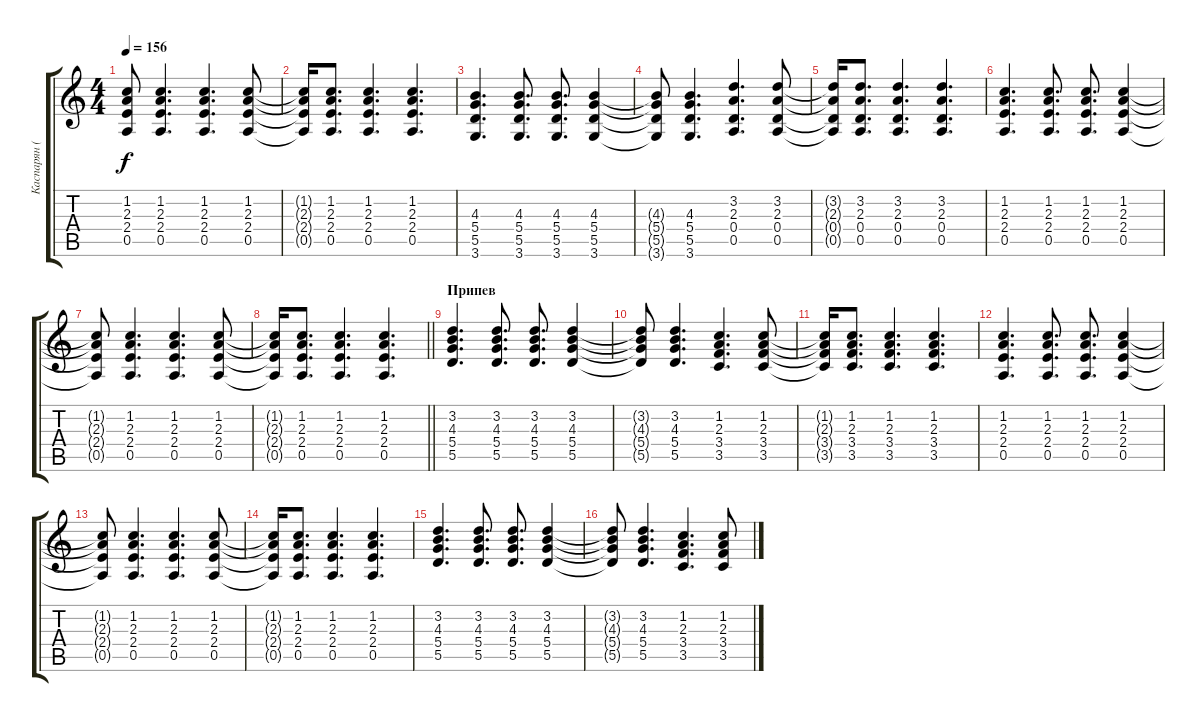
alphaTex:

\track ("Каспарян (Ритм)" "Каспарян (") {instrument acousticguitarnylon}
\staff {score tabs}
\tuning (E4 B3 G3 D3 A2 E2) {hide}
\ts (4 4)
\tempo 156
\clef g2
\ks c
(1.2{t} 2.3{t} 2.4{t} 0.5{t}).8{dy f} (1.2 2.3 2.4 0.5).4{d} (1.2 2.3 2.4 0.5).4{d} (1.2 2.3 2.4 0.5).8 |
(1.2{t} 2.3{t} 2.4{t} 0.5{t}).16 (1.2 2.3 2.4 0.5).8{d} (1.2 2.3 2.4 0.5).4{d} (1.2 2.3 2.4 0.5).4{d} |
(4.3 5.4 5.5 3.6).4{d} (4.3 5.4 5.5 3.6).8{d} (4.3 5.4 5.5 3.6).8{d} (4.3 5.4 5.5 3.6).4 |
(4.3{t} 5.4{t} 5.5{t} 3.6{t}).8 (4.3 5.4 5.5 3.6).4{d} (3.2 2.3 0.4 0.5).4{d} (3.2 2.3 0.4 0.5).8 |
(3.2{t} 2.3{t} 0.4{t} 0.5{t}).16 (3.2 2.3 0.4 0.5).8{d} (3.2 2.3 0.4 0.5).4{d} (3.2 2.3 0.4 0.5).4{d} |
(1.2 2.3 2.4 0.5).4{d} (1.2 2.3 2.4 0.5).8{d} (1.2 2.3 2.4 0.5).8{d} (1.2 2.3 2.4 0.5).4 |
(1.2{t} 2.3{t} 2.4{t} 0.5{t}).8 (1.2 2.3 2.4 0.5).4{d} (1.2 2.3 2.4 0.5).4{d} (1.2 2.3 2.4 0.5).8 |
\barLineRight lightlight
(1.2{t} 2.3{t} 2.4{t} 0.5{t}).16 (1.2 2.3 2.4 0.5).8{d} (1.2 2.3 2.4 0.5).4{d} (1.2 2.3 2.4 0.5).4{d} |
\section ("" "Припев")
(3.2 4.3 5.4 5.5).4{d} (3.2 4.3 5.4 5.5).8{d} (3.2 4.3 5.4 5.5).8{d} (3.2 4.3 5.4 5.5).4 |
(3.2{t} 4.3{t} 5.4{t} 5.5{t}).8 (3.2 4.3 5.4 5.5).4{d} (1.2 2.3 3.4 3.5).4{d} (1.2 2.3 3.4 3.5).8 |
(1.2{t} 2.3{t} 3.4{t} 3.5{t}).16 (1.2 2.3 3.4 3.5).8{d} (1.2 2.3 3.4 3.5).4{d} (1.2 2.3 3.4 3.5).4{d} |
(1.2 2.3 2.4 0.5).4{d} (1.2 2.3 2.4 0.5).8{d} (1.2 2.3 2.4 0.5).8{d} (1.2 2.3 2.4 0.5).4 |
(1.2{t} 2.3{t} 2.4{t} 0.5{t}).8 (1.2 2.3 2.4 0.5).4{d} (1.2 2.3 2.4 0.5).4{d} (1.2 2.3 2.4 0.5).8 |
(1.2{t} 2.3{t} 2.4{t} 0.5{t}).16 (1.2 2.3 2.4 0.5).8{d} (1.2 2.3 2.4 0.5).4{d} (1.2 2.3 2.4 0.5).4{d} |
(3.2 4.3 5.4 5.5).4{d} (3.2 4.3 5.4 5.5).8{d} (3.2 4.3 5.4 5.5).8{d} (3.2 4.3 5.4 5.5).4 |
(3.2{t} 4.3{t} 5.4{t} 5.5{t}).8 (3.2 4.3 5.4 5.5).4{d} (1.2 2.3 3.4 3.5).4{d} (1.2 2.3 3.4 3.5).8
